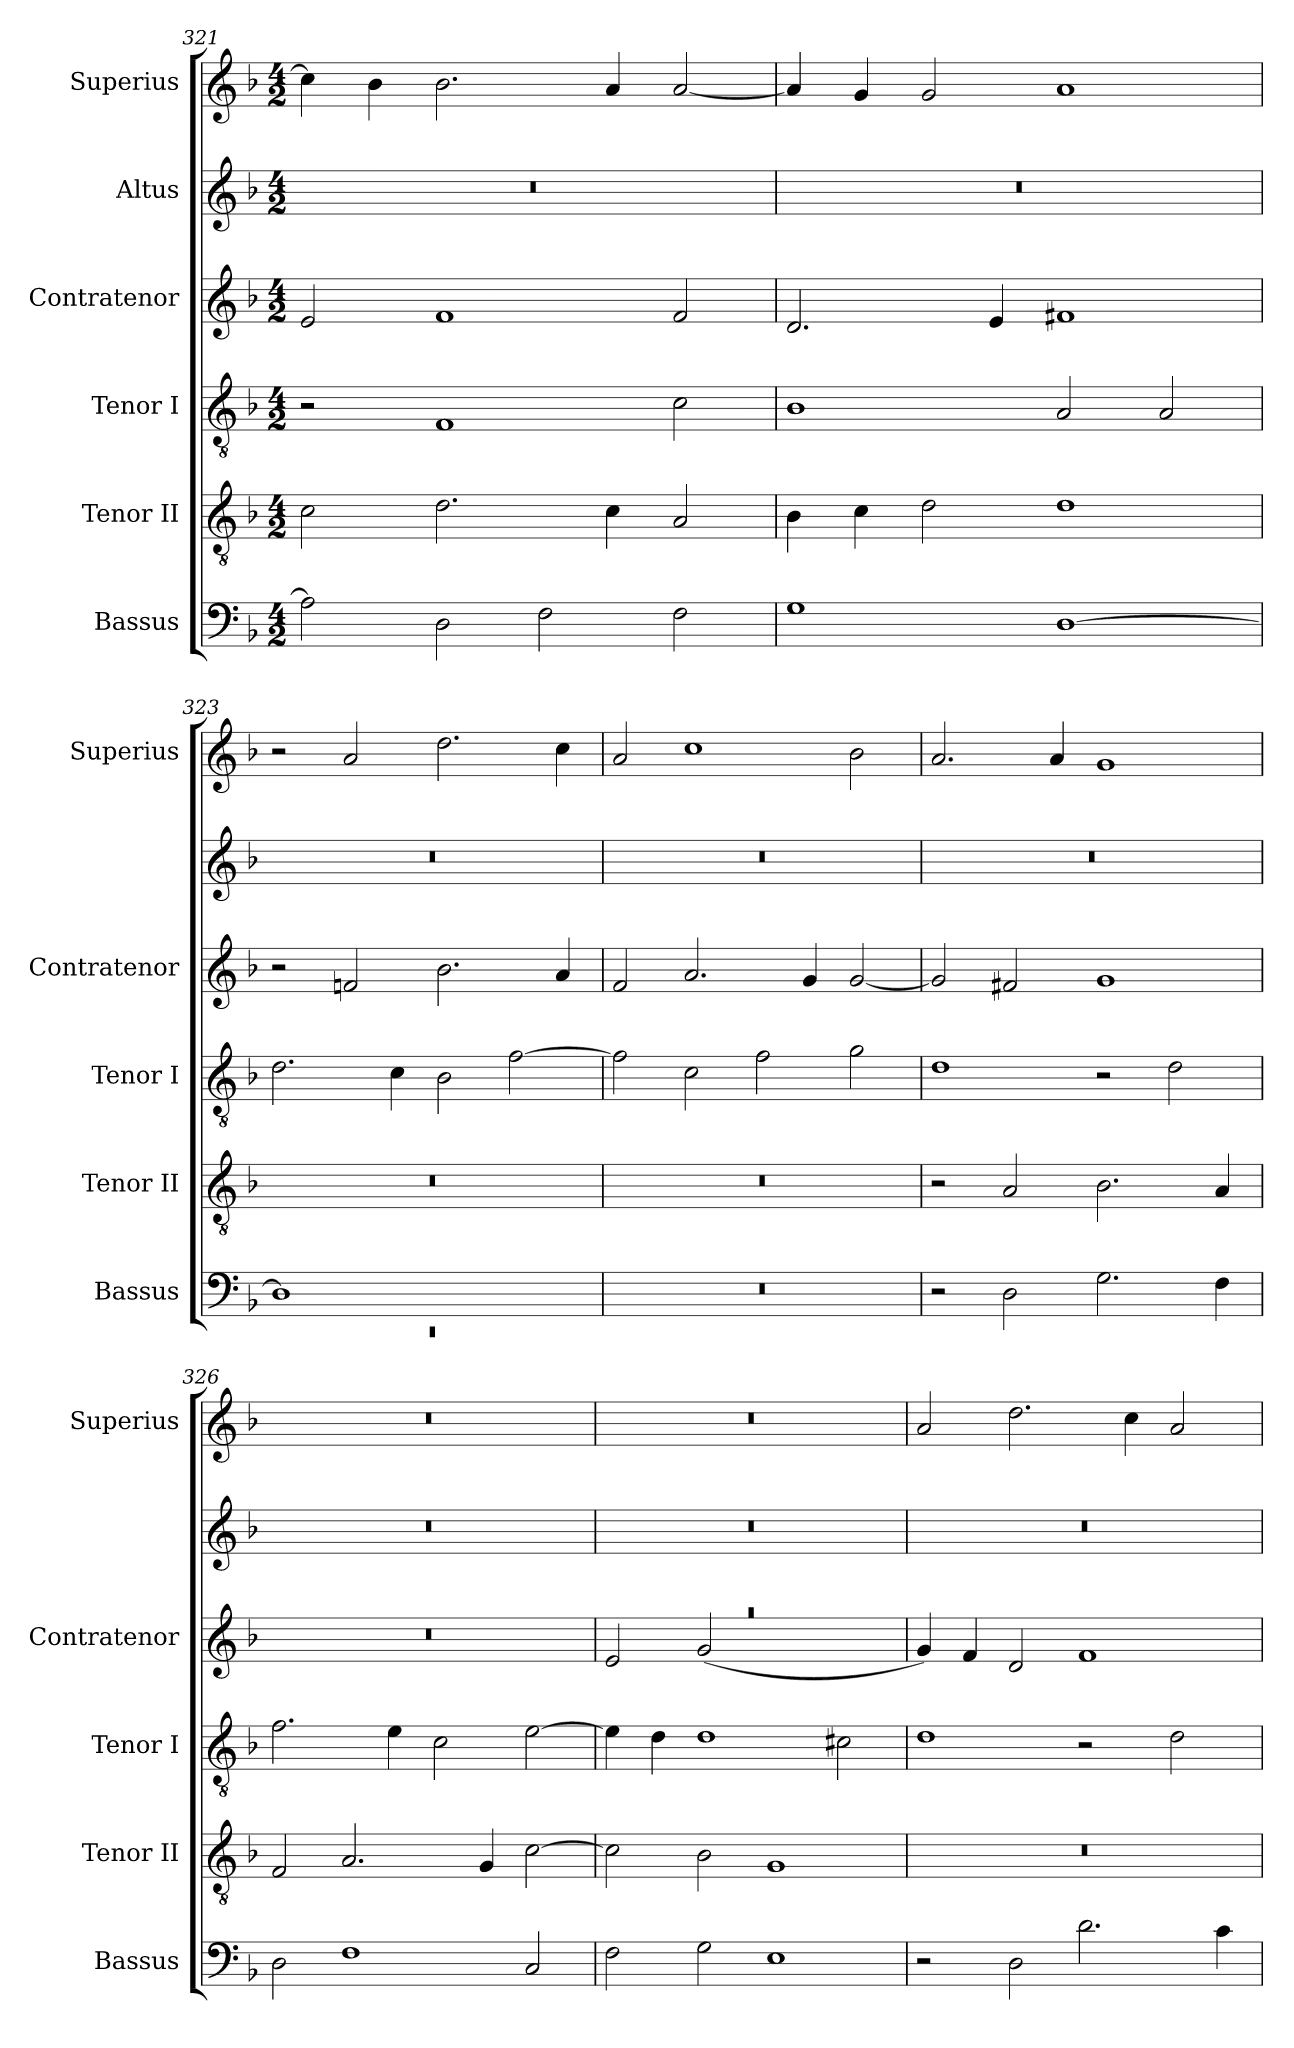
**kern	**kern	**kern	**kern	**kern	**kern
*part6	*part5	*part4	*part3	*part2	*part1
*staff6	*staff5	*staff4	*staff3	*staff2	*staff1
*I"Bassus	*I"Tenor II	*I"Tenor I	*I"Contratenor	*I"Altus	*I"Superius
*I'Bassus	*I'Tenor II	*I'Tenor I	*I'Contratenor	*	*I'Superius
*clefF4	*clefGv2	*clefGv2	*clefG2	*clefG2	*clefG2
*k[b-]	*k[b-]	*k[b-]	*k[b-]	*k[b-]	*k[b-]
*F:	*F:	*F:	*F:	*F:	*F:
*M4/2	*M4/2	*M4/2	*M4/2	*M4/2	*M4/2
=321	=321	=321	=321	=321	=321
2A\]	2c\	2r	2e/	0r	4cc\]
.	.	.	.	.	4b-\
2D\	2.d\	1F	1f	.	2.b-\
2F\	.	.	.	.	.
.	4c\	.	.	.	4a/
2F\	2A/	2c\	2f/	.	[<2a/
=322	=322	=322	=322	=322	=322
1G	4B-\	1B-	2.d/	0r	4a/]
.	4c\	.	.	.	4g/
.	2d\	.	.	.	2g/
.	.	.	4e/	.	.
[>1D	1d	2A/	1f#X	.	1a
.	.	2A/	.	.	.
=323	=323	=323	=323	=323	=323
*^	*	*	*	*	*
!	!LO:N:vis=1	!	!	!	!	!
1D]	0rEE	0r	2.d\	2r	0r	2r
.	.	.	.	2fni/	.	2a/
.	.	.	4c\	.	.	.
1ryy	.	.	2B-\	2.b-\	.	2.dd\
.	.	.	[>2f\	.	.	.
.	.	.	.	4a/	.	4cc\
*v	*v	*	*	*	*	*
=324	=324	=324	=324	=324	=324
0r	0r	2f\]	2f/	0r	2a/
.	.	2c\	2.a/	.	1cc
.	.	2f\	.	.	.
.	.	.	4g/	.	.
.	.	2g\	[<2g/	.	2b-\
!!LO:LB:g=z
=325	=325	=325	=325	=325	=325
2r	2r	1d	2g/]	0r	2.a/
2D\	2A/	.	2f#X/	.	.
.	.	.	.	.	4a/
2.G\	2.B-\	2r	1g	.	1g
.	.	2d\	.	.	.
4F\	4A/	.	.	.	.
=326	=326	=326	=326	=326	=326
2D\	2F/	2.f\	0r	0r	0r
1F	2.A/	.	.	.	.
.	.	4e\	.	.	.
.	.	2c\	.	.	.
.	4G/	.	.	.	.
2C/	[>2c\	[>2e\	.	.	.
=327	=327	=327	=327	=327	=327
!	!	!	!LO:N:vis=1	!	!
*	*	*	*^	*	*
2F\	2c\]	4e\]	0raa	2e/	0r	0r
.	.	4d\	.	.	.	.
2G\	2B-\	1d	.	(<2g/	.	.
1E	1G	.	.	1ryy	.	.
.	.	2c#X\	.	.	.	.
*	*	*	*v	*v	*	*
=328	=328	=328	=328	=328	=328
2r	0r	1d	4g/)	0r	2a/
.	.	.	4f/	.	.
2D\	.	.	2d/	.	2.dd\
2.d\	.	2r	1f	.	.
.	.	.	.	.	4cc\
.	.	2d\	.	.	2a/
4c\	.	.	.	.	.
=	=	=	=	=	=
*-	*-	*-	*-	*-	*-
